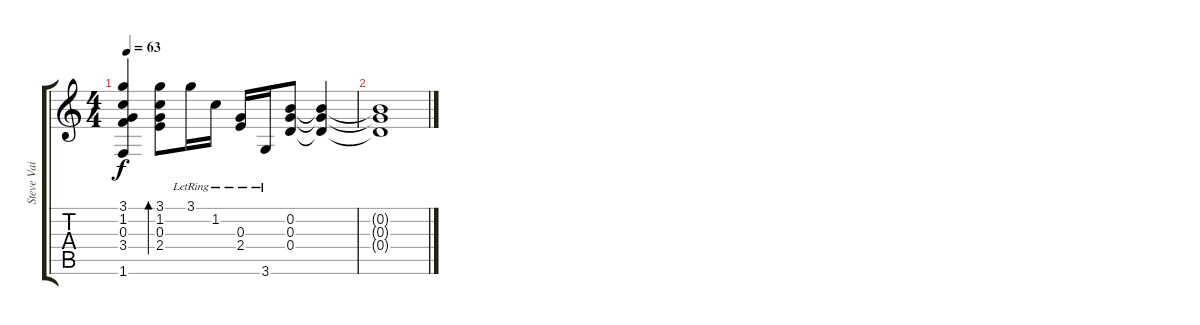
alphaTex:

\track ("Steve Vai" "Steve Vai") {instrument electricguitarclean}
\staff {score tabs}
\tuning (E4 B3 G3 D3 A2 E2) {hide}
\ts (4 4)
\tempo 63
\clef g2
\ks c
(3.1 1.2 0.3 3.4 1.6).4{dy f} (3.1 1.2 0.3 2.4).8{bd 120} 3.1{lr}.16 1.2{lr}.16 (0.3{lr} 2.4{lr}).16 3.6{lr}.16 (0.2 0.3 0.4).8 (0.2{t} 0.3{t} 0.4{t}).4 |
(0.2{t} 0.3{t} 0.4{t}).1
